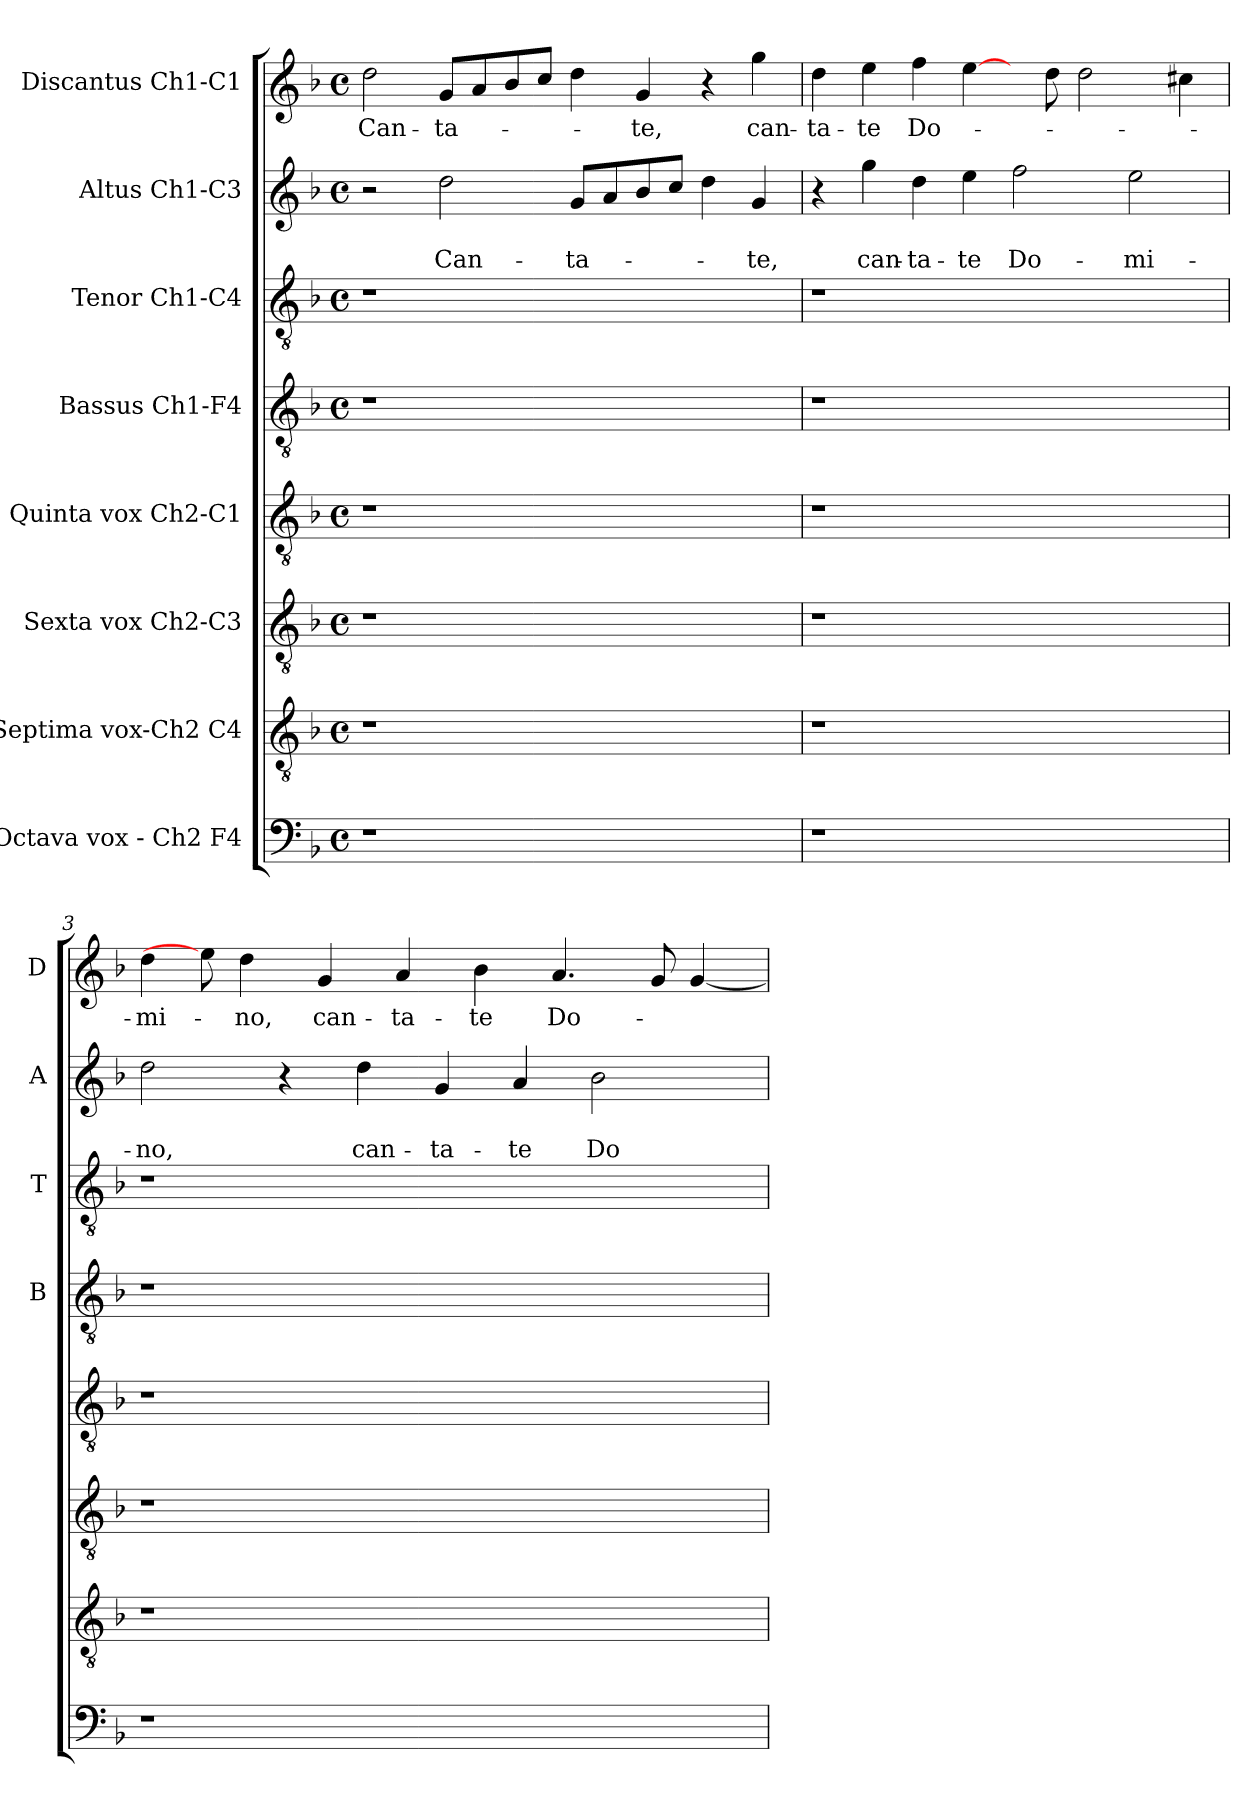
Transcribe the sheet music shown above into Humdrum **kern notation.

**kern	**kern	**kern	**kern	**kern	**kern	**kern	**text	**text	**kern	**text
*part8	*part7	*part6	*part5	*part4	*part3	*part2	*part2	*part2	*part1	*part1
*staff8	*staff7	*staff6	*staff5	*staff4	*staff3	*staff2	*staff2	*staff2	*staff1	*staff1
*I"Octava vox - Ch2 F4	*I"Septima  vox-Ch2 C4	*I"Sexta vox  Ch2-C3	*I"Quinta vox  Ch2-C1	*I"Bassus  Ch1-F4	*I"Tenor Ch1-C4	*I"Altus  Ch1-C3	*	*	*I"Discantus  Ch1-C1	*
*	*	*	*	*I'B	*I'T	*I'A	*	*	*I'D	*
*clefF4	*clefGv2	*clefGv2	*clefGv2	*clefGv2	*clefGv2	*clefG2	*	*	*clefG2	*
*k[b-]	*k[b-]	*k[b-]	*k[b-]	*k[b-]	*k[b-]	*k[b-]	*	*	*k[b-]	*
*F:	*F:	*F:	*F:	*F:	*F:	*F:	*	*	*F:	*
*M4/4	*M4/4	*M4/4	*M4/4	*M4/4	*M4/4	*M4/4	*	*	*M4/4	*
*met(c)	*met(c)	*met(c)	*met(c)	*met(c)	*met(c)	*met(c)	*	*	*met(c)	*
=1	=1	=1	=1	=1	=1	=1	=1	=1	=1	=1
!	!	!	!	!	!	!	!	!	!	!LO:LY:b
1r	1r	1r	1r	1r	1r	2r	.	.	2dd\	Can-
!	!	!	!	!	!	!	!	!LO:LY:b	!	!LO:LY:b
.	.	.	.	.	.	2dd\	.	Can-	8g/L	-ta-
.	.	.	.	.	.	.	.	.	8a/	.
.	.	.	.	.	.	.	.	.	8b-/	.
.	.	.	.	.	.	.	.	.	8cc/J	.
!	!	!	!	!	!	!	!	!LO:LY:b	!	!
1ryy	1ryy	1ryy	1ryy	1ryy	1ryy	8g/L	.	-ta-	4dd\	.
.	.	.	.	.	.	8a/	.	.	.	.
!	!	!	!	!	!	!	!	!	!	!LO:LY:b
.	.	.	.	.	.	8b-/	.	.	4g/	-te,
.	.	.	.	.	.	8cc/J	.	.	.	.
.	.	.	.	.	.	4dd\	.	.	4r	.
!	!	!	!	!	!	!	!	!LO:LY:b	!	!LO:LY:b
.	.	.	.	.	.	4g/	.	-te,	4gg\	can-
=2	=2	=2	=2	=2	=2	=2	=2	=2	=2	=2
!	!	!	!	!	!	!	!	!	!	!LO:LY:b
1r	1r	1r	1r	1r	1r	4r	.	.	4dd\	-ta-
!	!	!	!	!	!	!	!	!LO:LY:b	!	!LO:LY:b
.	.	.	.	.	.	4gg\	.	can-	4ee\	-te
!	!	!	!	!	!	!	!	!LO:LY:b	!	!LO:LY:b
.	.	.	.	.	.	4dd\	.	-ta-	4ff\	Do-
!	!	!	!	!	!	!	!	!LO:LY:b	!	!
.	.	.	.	.	.	4ee\	.	-te	[4ee\	.
!	!	!	!	!	!	!	!	!LO:LY:b	!	!
1ryy	1ryy	1ryy	1ryy	1ryy	1ryy	2ff\	.	Do-	8ryy	.
.	.	.	.	.	.	.	.	.	8dd\	.
.	.	.	.	.	.	.	.	.	2dd\	.
!	!	!	!	!	!	!	!	!LO:LY:b	!	!
.	.	.	.	.	.	2ee\	.	-mi-	.	.
.	.	.	.	.	.	.	.	.	4cc#X\	.
=3	=3	=3	=3	=3	=3	=3	=3	=3	=3	=3
!	!	!	!	!	!	!	!	!LO:LY:b	!	!LO:LY:b
1r	1r	1r	1r	1r	1r	2dd\	.	-no,	4dd\	-mi-
.	.	.	.	.	.	.	.	.	8ee\]	.
!	!	!	!	!	!	!	!	!	!	!LO:LY:b
.	.	.	.	.	.	.	.	.	4dd\	-no,
.	.	.	.	.	.	4r	.	.	.	.
!	!	!	!	!	!	!	!	!	!	!LO:LY:b
.	.	.	.	.	.	.	.	.	4g/	can-
!	!	!	!	!	!	!	!	!LO:LY:b	!	!
.	.	.	.	.	.	4dd\	.	can-	.	.
!	!	!	!	!	!	!	!	!	!	!LO:LY:b
.	.	.	.	.	.	.	.	.	4a/	-ta-
!	!	!	!	!	!	!	!	!LO:LY:b	!	!
1ryy	1ryy	1ryy	1ryy	1ryy	1ryy	4g/	.	-ta-	.	.
!	!	!	!	!	!	!	!	!	!	!LO:LY:b
.	.	.	.	.	.	.	.	.	4b-\	-te
!	!	!	!	!	!	!	!	!LO:LY:b	!	!
.	.	.	.	.	.	4a/	.	-te	.	.
!	!	!	!	!	!	!	!	!	!	!LO:LY:b
.	.	.	.	.	.	.	.	.	4.a/	Do-
!	!	!	!	!	!	!	!	!LO:LY:b	!	!
.	.	.	.	.	.	2b-\	.	Do-	.	.
.	.	.	.	.	.	.	.	.	8g/	.
.	.	.	.	.	.	.	.	.	[4g/	.
8ryy	8ryy	8ryy	8ryy	8ryy	8ryy	8ryy	.	.	.	.
=	=	=	=	=	=	=	=	=	=	=
*-	*-	*-	*-	*-	*-	*-	*-	*-	*-	*-
